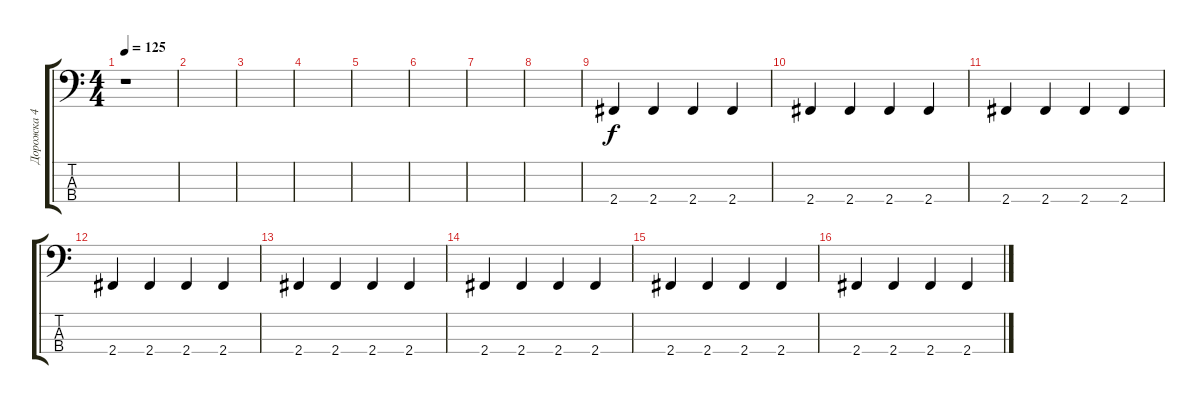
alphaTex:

\track ("Дорожка 4" "Дорожка 4") {instrument slapbass1}
\staff {score tabs}
\tuning (G2 D2 A1 E1) {hide}
\ts (4 4)
\tempo 125
\clef f4
\ks c
r.1{dy f instrument slapbass1} |
|
|
|
|
|
|
|
2.4.4 2.4.4 2.4.4 2.4.4 |
2.4.4 2.4.4 2.4.4 2.4.4 |
2.4.4 2.4.4 2.4.4 2.4.4 |
2.4.4 2.4.4 2.4.4 2.4.4 |
2.4.4 2.4.4 2.4.4 2.4.4 |
2.4.4 2.4.4 2.4.4 2.4.4 |
2.4.4 2.4.4 2.4.4 2.4.4 |
2.4.4 2.4.4 2.4.4 2.4.4
